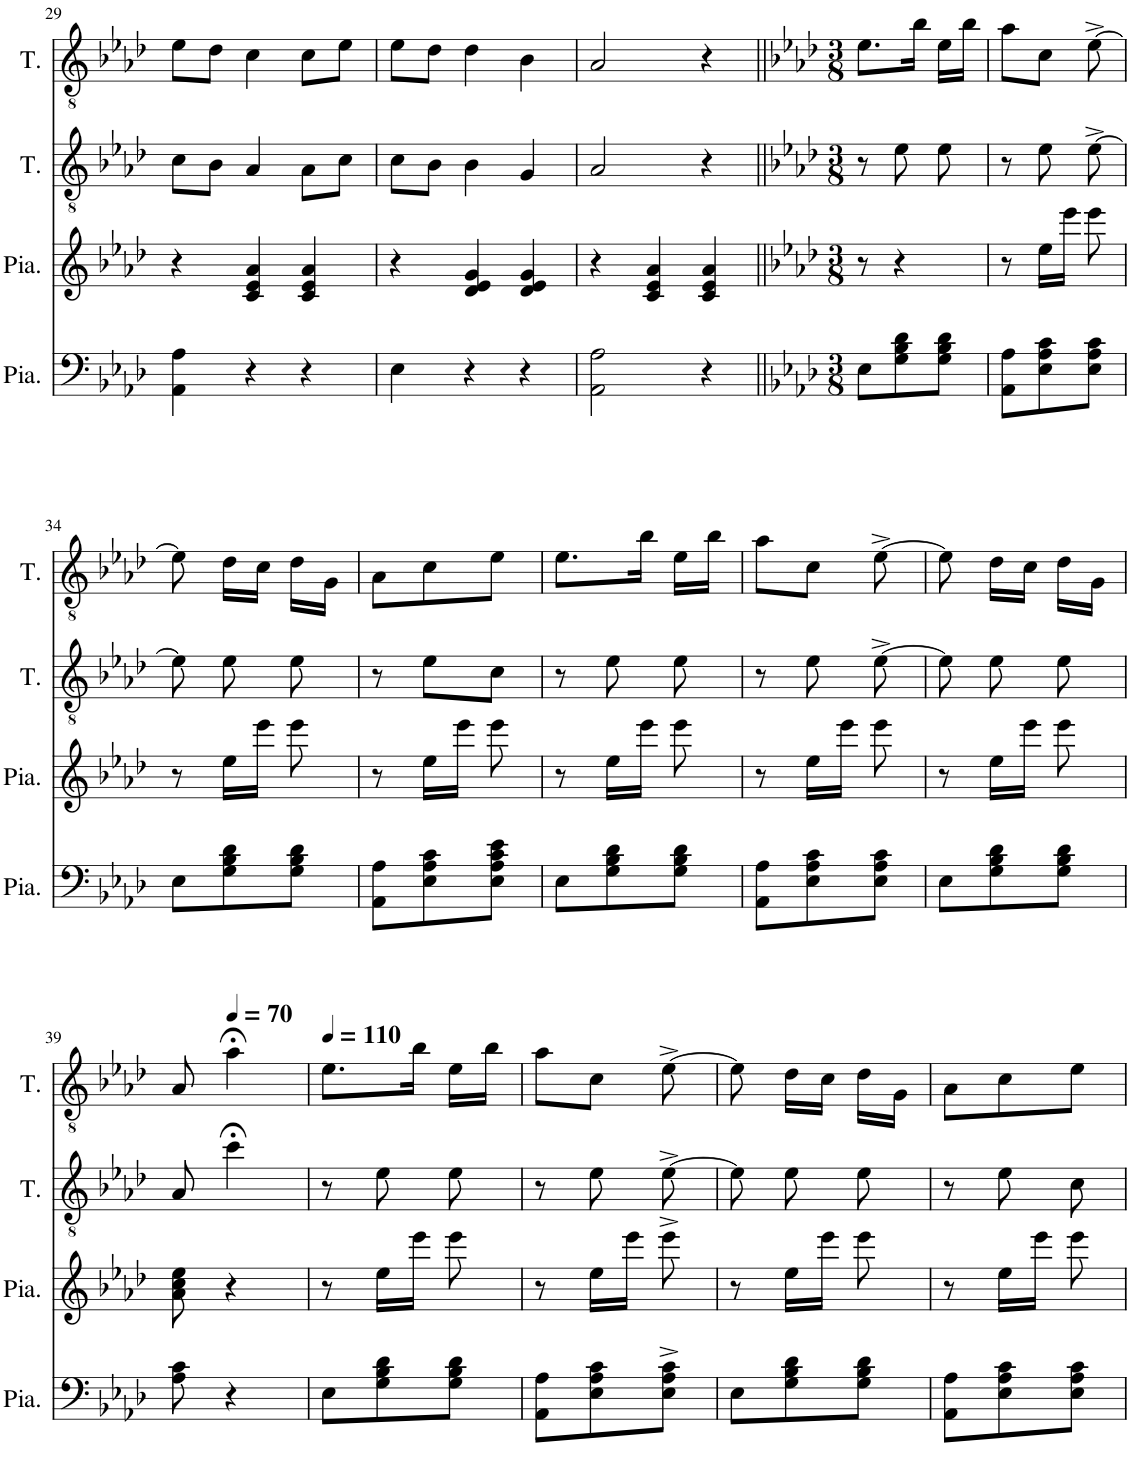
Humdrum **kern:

**kern	**kern	**kern	**kern
*part4	*part3	*part2	*part1
*staff4	*staff3	*staff2	*staff1
*I"Piano	*I"Piano	*I"Ténor	*I"Ténor
*I'Pia.	*I'Pia.	*I'T.	*I'T.
!!LO:PB:g=z
*clefF4	*clefG2	*clefGv2	*clefGv2
*	*	*Trd8c14	*Trd1c2
*k[b-e-a-d-]	*k[b-e-a-d-]	*k[b-e-a-d-]	*k[b-e-a-d-]
*M3/4	*M3/4	*M3/4	*M3/4
=29	=29	=29	=29
4AA-\ 4A-\	4r	8c\L	8e-\L
.	.	8B-\J	8d-\J
4r	4c/ 4e-/ 4a-/	4A-/	4c\
4r	4c/ 4e-/ 4a-/	8A-\L	8c\L
.	.	8c\J	8e-\J
=30	=30	=30	=30
4E-\	4r	8c\L	8e-\L
.	.	8B-\J	8d-\J
4r	4d-/ 4e-/ 4g/	4B-\	4d-\
4r	4d-/ 4e-/ 4g/	4G/	4B-\
=31	=31	=31	=31
2AA-\ 2A-\	4r	2A-/	2A-/
.	4c/ 4e-/ 4a-/	.	.
4r	4c/ 4e-/ 4a-/	4r	4r
=32||	=32||	=32||	=32||
*k[b-e-a-d-]	*k[b-e-a-d-]	*k[b-e-a-d-]	*k[b-e-a-d-]
*M3/8	*M3/8	*M3/8	*M3/8
8E-\L	8r	8r	8.e-\L
8G\ 8B-\ 8d-\	4r	8e-\	.
.	.	.	16b-\Jk
8G\ 8B-\ 8d-\J	.	8e-\	16e-\LL
.	.	.	16b-\JJ
=33	=33	=33	=33
8AA-\ 8A-\L	8r	8r	8a-\L
8E-\ 8A-\ 8c\	16ee-\LL	8e-\	8c\J
.	16eee-\JJ	.	.
8E-\ 8A-\ 8c\J	8eee-\	[8e-^\	[8e-^\
!!LO:LB:g=z
=34	=34	=34	=34
8E-\L	8r	8e-\]	8e-\]
8G\ 8B-\ 8d-\	16ee-\LL	8e-\	16d-\LL
.	16eee-\JJ	.	16c\JJ
8G\ 8B-\ 8d-\J	8eee-\	8e-\	16d-\LL
.	.	.	16G\JJ
=35	=35	=35	=35
8AA-\ 8A-\L	8r	8r	8A-\L
8E-\ 8A-\ 8c\	16ee-\LL	8e-\L	8c\
.	16eee-\JJ	.	.
8E-\ 8A-\ 8c\ 8e-\J	8eee-\	8c\J	8e-\J
=36	=36	=36	=36
8E-\L	8r	8r	8.e-\L
8G\ 8B-\ 8d-\	16ee-\LL	8e-\	.
.	16eee-\JJ	.	16b-\Jk
8G\ 8B-\ 8d-\J	8eee-\	8e-\	16e-\LL
.	.	.	16b-\JJ
=37	=37	=37	=37
8AA-\ 8A-\L	8r	8r	8a-\L
8E-\ 8A-\ 8c\	16ee-\LL	8e-\	8c\J
.	16eee-\JJ	.	.
8E-\ 8A-\ 8c\J	8eee-\	[8e-^\	[8e-^\
=38	=38	=38	=38
8E-\L	8r	8e-\]	8e-\]
8G\ 8B-\ 8d-\	16ee-\LL	8e-\	16d-\LL
.	16eee-\JJ	.	16c\JJ
8G\ 8B-\ 8d-\J	8eee-\	8e-\	16d-\LL
.	.	.	16G\JJ
!!LO:LB:g=z
=39	=39	=39	=39
8A-\ 8c\	8a-\ 8cc\ 8ee-\	8A-/	8A-/
*	*	*	*MM70
4r	4r	4cc;<\	4a-;<\
=40	=40	=40	=40
*	*	*	*MM110
8E-\L	8r	8r	8.e-\L
8G\ 8B-\ 8d-\	16ee-\LL	8e-\	.
.	16eee-\JJ	.	16b-\Jk
8G\ 8B-\ 8d-\J	8eee-\	8e-\	16e-\LL
.	.	.	16b-\JJ
=41	=41	=41	=41
8AA-\ 8A-\L	8r	8r	8a-\L
8E-\ 8A-\ 8c\	16ee-\LL	8e-\	8c\J
.	16eee-\JJ	.	.
8E-\^ 8A-\^ 8c\^J	8eee-^\	[8e-^\	[8e-^\
=42	=42	=42	=42
8E-\L	8r	8e-\]	8e-\]
8G\ 8B-\ 8d-\	16ee-\LL	8e-\	16d-\LL
.	16eee-\JJ	.	16c\JJ
8G\ 8B-\ 8d-\J	8eee-\	8e-\	16d-\LL
.	.	.	16G\JJ
=43	=43	=43	=43
8AA-\ 8A-\L	8r	8r	8A-\L
8E-\ 8A-\ 8c\	16ee-\LL	8e-\	8c\
.	16eee-\JJ	.	.
8E-\ 8A-\ 8c\J	8eee-\	8c\	8e-\J
=	=	=	=
*-	*-	*-	*-
